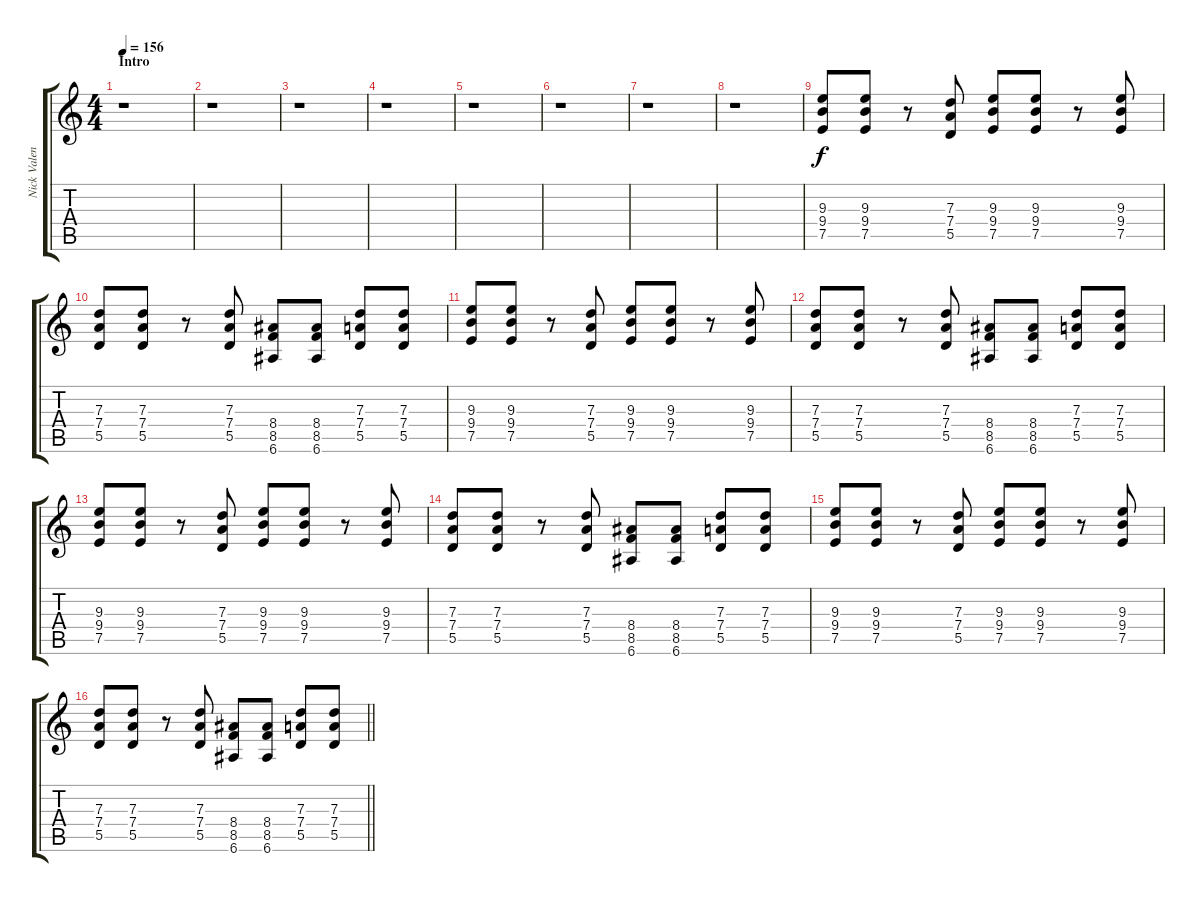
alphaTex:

\track ("Nick Valenci " "Nick Valen") {instrument distortionguitar}
\staff {score tabs}
\tuning (E4 B3 G3 D3 A2 E2) {hide}
\ts (4 4)
\section ("" "Intro")
\tempo 156
\clef g2
\ks c
r.1{dy f instrument distortionguitar} |
r.1 |
r.1 |
r.1 |
r.1 |
r.1 |
r.1 |
r.1 |
(9.3 9.4 7.5).8{volume 8 instrument distortionguitar} (9.3 9.4 7.5).8 r.8 (7.3 7.4 5.5).8 (9.3 9.4 7.5).8 (9.3 9.4 7.5).8 r.8 (9.3 9.4 7.5).8 |
(7.3 7.4 5.5).8 (7.3 7.4 5.5).8 r.8 (7.3 7.4 5.5).8 (8.4 8.5 6.6).8 (8.4 8.5 6.6).8 (7.3 7.4 5.5).8 (7.3 7.4 5.5).8 |
(9.3 9.4 7.5).8 (9.3 9.4 7.5).8 r.8 (7.3 7.4 5.5).8 (9.3 9.4 7.5).8 (9.3 9.4 7.5).8 r.8 (9.3 9.4 7.5).8 |
(7.3 7.4 5.5).8 (7.3 7.4 5.5).8 r.8 (7.3 7.4 5.5).8 (8.4 8.5 6.6).8 (8.4 8.5 6.6).8 (7.3 7.4 5.5).8 (7.3 7.4 5.5).8 |
(9.3 9.4 7.5).8 (9.3 9.4 7.5).8 r.8 (7.3 7.4 5.5).8 (9.3 9.4 7.5).8 (9.3 9.4 7.5).8 r.8 (9.3 9.4 7.5).8 |
(7.3 7.4 5.5).8 (7.3 7.4 5.5).8 r.8 (7.3 7.4 5.5).8 (8.4 8.5 6.6).8 (8.4 8.5 6.6).8 (7.3 7.4 5.5).8 (7.3 7.4 5.5).8 |
(9.3 9.4 7.5).8 (9.3 9.4 7.5).8 r.8 (7.3 7.4 5.5).8 (9.3 9.4 7.5).8 (9.3 9.4 7.5).8 r.8 (9.3 9.4 7.5).8 |
\barLineRight lightlight
(7.3 7.4 5.5).8 (7.3 7.4 5.5).8 r.8 (7.3 7.4 5.5).8 (8.4 8.5 6.6).8 (8.4 8.5 6.6).8 (7.3 7.4 5.5).8 (7.3 7.4 5.5).8
